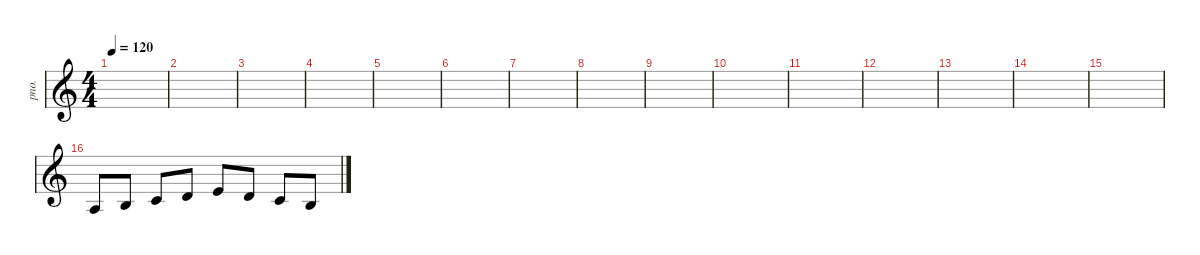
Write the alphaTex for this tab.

\defaultSystemsLayout 4
\hideDynamics
\bracketExtendMode nobrackets
\otherSystemsTrackNameOrientation horizontal
\track ("Upright Bass" "pno.") {instrument acousticgrandpiano}
\staff {score}
\tuning (E4 B3 G3 D3 A2 E2)
\ts (4 4)
\tempo 120
\clef g2
\ks c
|
|
|
|
|
|
|
|
|
|
|
|
|
|
|
2.3.8{beam Up} 0.2.8{beam Up} 1.2.8{beam Up} 3.2.8{beam Up} 5.2.8{beam Up} 3.2.8{beam Up} 1.2.8{beam Up} 0.2.8{beam Up}
